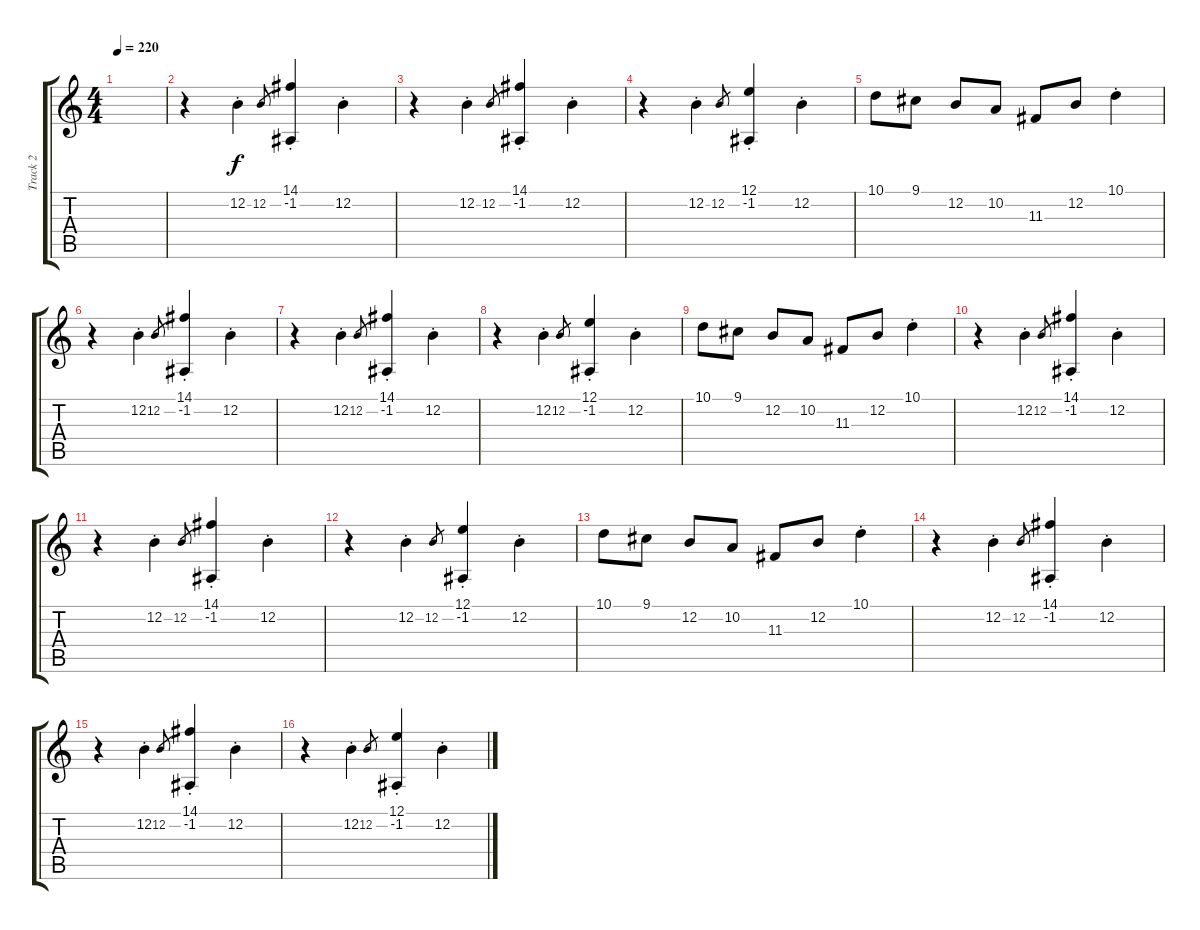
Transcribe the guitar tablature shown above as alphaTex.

\track ("Track 2" "Track 2") {instrument recorder}
\staff {score tabs}
\tuning (E4 B3 G3 D3 A2 E2) {hide}
\ts (4 4)
\tempo 220
\clef g2
\ks c
|
r.4 12.2{st}.4 12.2.8{gr} (14.1{st} -1.2).4 12.2{st}.4 |
r.4 12.2{st}.4 12.2.8{gr} (14.1{st} -1.2).4 12.2{st}.4 |
r.4 12.2{st}.4 12.2.8{gr} (12.1{st} -1.2).4 12.2{st}.4 |
10.1.8 9.1.8 12.2.8 10.2.8 11.3.8 12.2.8 10.1{st}.4 |
r.4 12.2{st}.4 12.2.8{gr} (14.1{st} -1.2).4 12.2{st}.4 |
r.4 12.2{st}.4 12.2.8{gr} (14.1{st} -1.2).4 12.2{st}.4 |
r.4 12.2{st}.4 12.2.8{gr} (12.1{st} -1.2).4 12.2{st}.4 |
10.1.8 9.1.8 12.2.8 10.2.8 11.3.8 12.2.8 10.1{st}.4 |
r.4 12.2{st}.4 12.2.8{gr} (14.1{st} -1.2).4 12.2{st}.4 |
r.4 12.2{st}.4 12.2.8{gr} (14.1{st} -1.2).4 12.2{st}.4 |
r.4 12.2{st}.4 12.2.8{gr} (12.1{st} -1.2).4 12.2{st}.4 |
10.1.8 9.1.8 12.2.8 10.2.8 11.3.8 12.2.8 10.1{st}.4 |
r.4 12.2{st}.4 12.2.8{gr} (14.1{st} -1.2).4 12.2{st}.4 |
r.4 12.2{st}.4 12.2.8{gr} (14.1{st} -1.2).4 12.2{st}.4 |
r.4 12.2{st}.4 12.2.8{gr} (12.1{st} -1.2).4 12.2{st}.4
